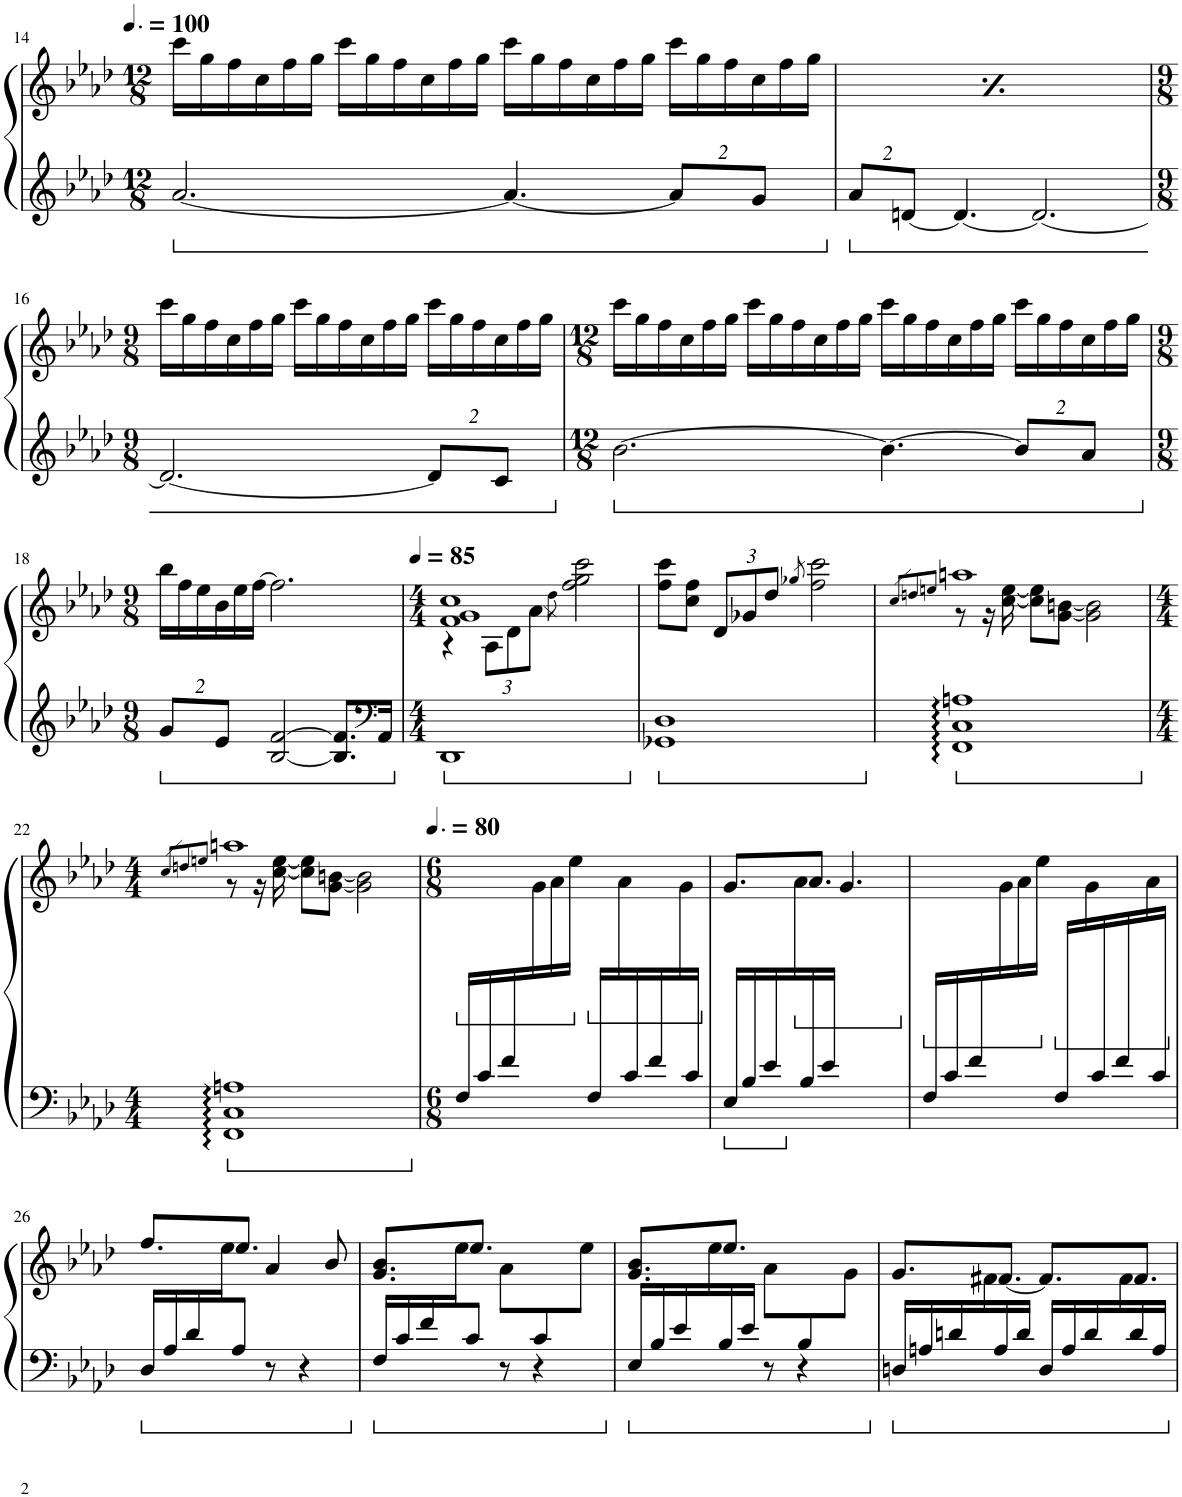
**kern	**kern
*part1	*part1
*staff2	*staff1
*I"Piano	*
*I'Pno.	*
!!LO:PB:g=z
*clefG2	*clefG2
*k[b-e-a-d-]	*k[b-e-a-d-]
*M12/8	*M12/8
*MM150	*MM150
=14	=14
[2.a-/	16ccc\LL
.	16gg\
.	16ff\
.	16cc\
.	16ff\
.	16gg\JJ
.	16ccc\LL
.	16gg\
.	16ff\
.	16cc\
.	16ff\
.	16gg\JJ
4.a-/_	16ccc\LL
.	16gg\
.	16ff\
.	16cc\
.	16ff\
.	16gg\JJ
*Xbrackettup	*
16%3a-/L]	16ccc\LL
.	16gg\
.	16ff\
16%3g/J	16cc\
.	16ff\
.	16gg\JJ
=15	=15
*	*MM150
16%3a-/L	16ccc\LL
.	16gg\
.	16ff\
[16%3dn/J	16cc\
.	16ff\
.	16gg\JJ
4.d/_	16ccc\LL
.	16gg\
.	16ff\
.	16cc\
.	16ff\
.	16gg\JJ
2.d/_	16ccc\LL
.	16gg\
.	16ff\
.	16cc\
.	16ff\
.	16gg\JJ
.	16ccc\LL
.	16gg\
.	16ff\
.	16cc\
.	16ff\
.	16gg\JJ
!!LO:LB:g=z
=16	=16
*M9/8	*M9/8
2.d/_	16ccc\LL
.	16gg\
.	16ff\
.	16cc\
.	16ff\
.	16gg\JJ
.	16ccc\LL
.	16gg\
.	16ff\
.	16cc\
.	16ff\
.	16gg\JJ
16%3d/L]	16ccc\LL
.	16gg\
.	16ff\
16%3c/J	16cc\
.	16ff\
.	16gg\JJ
=17	=17
*M12/8	*M12/8
[2.b-\	16ccc\LL
.	16gg\
.	16ff\
.	16cc\
.	16ff\
.	16gg\JJ
.	16ccc\LL
.	16gg\
.	16ff\
.	16cc\
.	16ff\
.	16gg\JJ
4.b-\_	16ccc\LL
.	16gg\
.	16ff\
.	16cc\
.	16ff\
.	16gg\JJ
16%3b-/L]	16ccc\LL
.	16gg\
.	16ff\
16%3a-/J	16cc\
.	16ff\
.	16gg\JJ
!!LO:LB:g=z
=18	=18
*M9/8	*M9/8
16%3g/L	16bb-\LL
.	16ff\
.	16ee-\
16%3e-/J	16b-\
.	16ee-\
.	[16ff\JJ
[2B-/ [2f/	2.ff\]
8.B-/] 8.f/]L	.
*clefF4	*
16AA-/Jk	.
=19	=19
*M4/4	*M4/4
*	*MM85
*	*^
1DD-	1f 1g 1cc	4r
*	*	*Xbrackettup
.	.	12A-\L
.	.	12d-\
.	.	12a-\J
.	.	8qdd-\
.	.	2ff\ 2gg\ 2ccc\
*	*v	*v
=20	=20
1GG-X 1D-	8ff\ 8ccc\L
.	8cc\ 8ff\J
.	12d-/L
.	12g-X/
.	12dd-/J
.	8qgg-X/
.	2ff\ 2ccc\
=21	=21
.	8qcc/L
.	8qddn/
.	8qeen/J
*	*^
1FF 1C 1An	1aan	8r
.	.	16r
.	.	[16cc\ [16ee\
.	.	8cc\] 8ee\]L
.	.	[8g\ [8bn\J
.	.	2g\] 2b\]
!!LO:LB:g=z	!!
=22	=22	=22
*M4/4	*M4/4	*
.	8qcc/L	.
.	8qddn/	.
.	8qeen/J	.
1FF 1C 1An	1aan	8r
.	.	16r
.	.	[16cc\ [16ee\
.	.	8cc\] 8ee\]L
.	.	[8g\ [8bn\J
.	.	2g\] 2b\]
*	*v	*v
=23	=23
*M6/8	*M6/8
*ped	*
*	*MM120
*^	*
16F/LL	2.ryy	8.ryy
16c/	.	.
16f/	.	.
8.ryy	.	16g\
.	.	16a-\
.	.	16ee-\JJ
*	*	*Xped
16F/LL	.	16ryy
16ryy	.	16a-\
16c/	.	8ryy
16f/	.	.
16ryy	.	16g\
16c/JJ	.	16ryy
*v	*v	*
=24	=24
*	*^
16E-/LL	8.g/L	8.ryy
16B-/	.	.
16e-/	.	.
*	*ped	*
16ryy	8.a-/J	16a-\
16B-/	.	2ryy
16e-/JJ	.	.
8ryy	4.g/	.
4ryy	.	.
*	*v	*v
=25	=25
*ped	*
*^	*
*	*	*Xped
16F/LL	2.ryy	8.ryy
16c/	.	.
16f/	.	.
8.ryy	.	16g\
.	.	16a-\
.	.	16ee-\JJ
*	*	*Xped
16F/LL	.	16ryy
16ryy	.	16g\
16c/	.	8ryy
16f/	.	.
16ryy	.	16a-\
16c/JJ	.	16ryy
*v	*v	*
!!LO:LB:g=z
=26	=26
*	*^
16D-/LL	8.ff/L	8.ryy
16A-/	.	.
16d-/	.	.
16ryy	8.ee-/J	16ee-\J
8A-/J	.	2ryy
8r	4a-/	.
4r	.	.
.	8b-/	.
=27	=27	=27
*^	*	*
2ryy	16F/LL	8.g/ 8.b-/L	8.ryy
.	16c/	.	.
.	16f/	.	.
.	16ryy	8.ee-/J	16ee-\J
.	8c/J	.	2ryy
.	8r	8a-\L	.
8c/	4r	8ryy	.
8ryy	.	8ee-\J	.
=28	=28	=28	=28
2ryy	16E-/LL	8.g/ 8.b-/L	8.ryy
.	16B-/	.	.
.	16e-/	.	.
.	16ryy	8.ee-/J	16ee-\
.	16B-/	.	2ryy
.	16e-/JJ	.	.
.	8r	8a-\L	.
8B-/	4r	8ryy	.
8ryy	.	8g\J	.
*v	*v	*	*
=29	=29	=29
16Dn/LL	8.g/L	8.ryy
16An/	.	.
16dn/	.	.
16ryy	[8.f#X/J	16f#\
16A/	.	16ryy
*	*v	*v
16d/JJ	.
16D/LL	8.f#/L]
16A/	.
16d/	.
*	*^
16ryy	8.f#/J	16f#\
16d/	.	8ryy
16A/JJ	.	.
*	*v	*v
=	=
*-	*-
